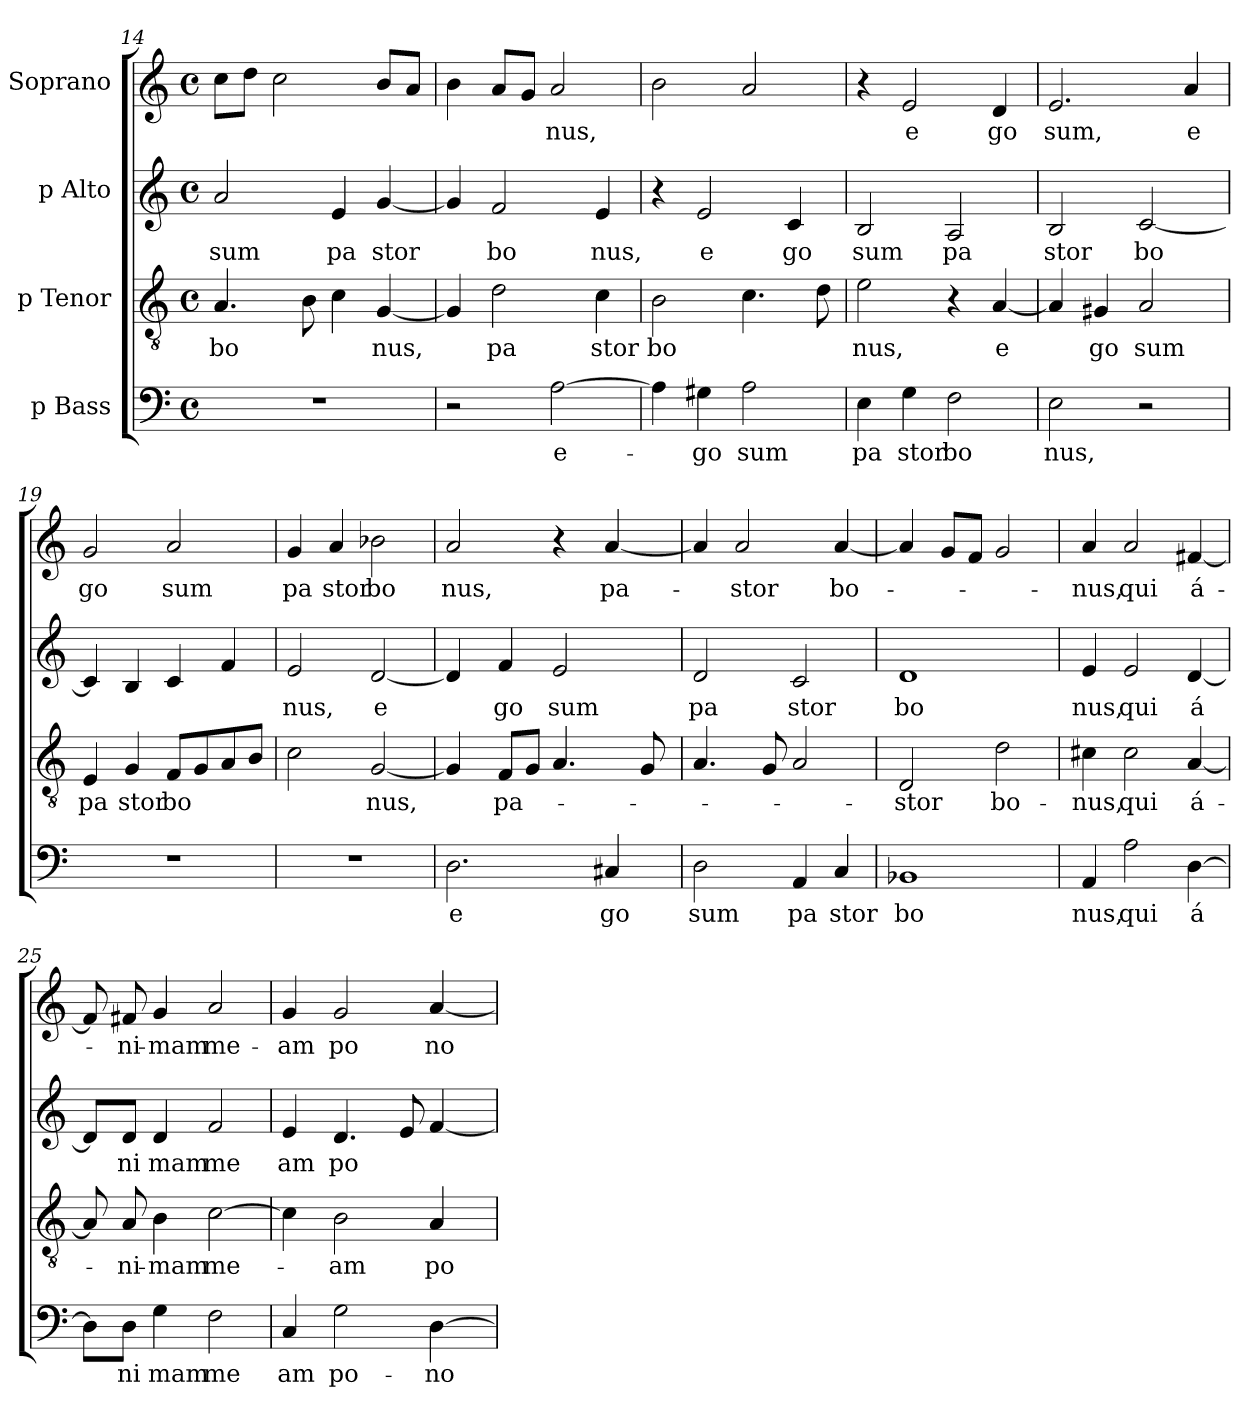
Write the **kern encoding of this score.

**kern	**text	**kern	**text	**kern	**text	**kern	**text
*part4	*part4	*part3	*part3	*part2	*part2	*part1	*part1
*staff4	*staff4	*staff3	*staff3	*staff2	*staff2	*staff1	*staff1
*I"p Bass	*	*I"p Tenor	*	*I"p Alto	*	*I"Soprano	*
*clefF4	*	*clefGv2	*	*clefG2	*	*clefG2	*
*M4/4	*	*M4/4	*	*M4/4	*	*M4/4	*
*met(c)	*	*met(c)	*	*met(c)	*	*met(c)	*
=14	=14	=14	=14	=14	=14	=14	=14
!	!	!	!LO:LY:b:cj	!	!LO:LY:b:cj	!	!
1r	.	4.A/	bo	2a/	sum	8cc\L	.
.	.	.	.	.	.	8dd\J	.
.	.	.	.	.	.	2cc\	.
.	.	8B\	.	.	.	.	.
!	!	!	!	!	!LO:LY:b:cj	!	!
.	.	4c\	.	4e/	pa	.	.
!	!	!	!LO:LY:b	!	!LO:LY:b	!	!
.	.	[<4G/	nus,	[<4g/	stor	8b/L	.
.	.	.	.	.	.	8a/J	.
=15	=15	=15	=15	=15	=15	=15	=15
2r	.	4G/]	.	4g/]	.	4b\	.
!	!	!	!LO:LY:b:cj	!	!LO:LY:b:cj	!	!
.	.	2d\	pa	2f/	bo	8a/L	.
.	.	.	.	.	.	8g/J	.
!	!LO:LY:b:cj	!	!	!	!	!	!LO:LY:b
[>2A\	e-	.	.	.	.	2a/	nus,
!	!	!	!LO:LY:b:cj	!	!LO:LY:b:cj	!	!
.	.	4c\	stor	4e/	nus,	.	.
!!LO:LB:g=z
=16	=16	=16	=16	=16	=16	=16	=16
!	!	!	!LO:LY:b:cj	!	!	!	!
4A\]	.	2B\	bo	4r	.	2b\	.
!	!LO:LY:b:cj	!	!	!	!LO:LY:b:cj	!	!
4G#X\	-go	.	.	2e/	e	.	.
!	!LO:LY:b:cj	!	!	!	!	!	!
2A\	sum	4.c\	.	.	.	2a/	.
!	!	!	!	!	!LO:LY:b:cj	!	!
.	.	.	.	4c/	go	.	.
.	.	8d\	.	.	.	.	.
=17	=17	=17	=17	=17	=17	=17	=17
!	!LO:LY:b:cj	!	!LO:LY:b:cj	!	!LO:LY:b:cj	!	!
4E\	pa	2e\	nus,	2B/	sum	4r	.
!	!LO:LY:b:cj	!	!	!	!	!	!LO:LY:b:cj
4G\	stor	.	.	.	.	2e/	e
!	!LO:LY:b:cj	!	!	!	!LO:LY:b:cj	!	!
2F\	bo	4r	.	2A/	pa	.	.
!	!	!	!LO:LY:b:cj	!	!	!	!LO:LY:b:cj
.	.	[<4A/	e	.	.	4d/	go
=18	=18	=18	=18	=18	=18	=18	=18
!	!LO:LY:b:cj	!	!	!	!LO:LY:b:cj	!	!LO:LY:b:cj
2E\	nus,	4A/]	.	2B/	stor	2.e/	sum,
!	!	!	!LO:LY:b:cj	!	!	!	!
.	.	4G#X/	go	.	.	.	.
!	!	!	!LO:LY:b:cj	!	!LO:LY:b:cj	!	!
2r	.	2A/	sum	[<2c/	bo	.	.
!	!	!	!	!	!	!	!LO:LY:b:cj
.	.	.	.	.	.	4a/	e
=19	=19	=19	=19	=19	=19	=19	=19
!	!	!	!LO:LY:b:cj	!	!	!	!LO:LY:b:cj
1r	.	4E/	pa	4c/]	.	2g/	go
!	!	!	!LO:LY:b:cj	!	!	!	!
.	.	4G/	stor	4B/	.	.	.
!	!	!	!LO:LY:b:cj	!	!	!	!LO:LY:b:cj
.	.	8F/L	bo	4c/	.	2a/	sum
.	.	8G/	.	.	.	.	.
.	.	8A/	.	4f/	.	.	.
.	.	8B/J	.	.	.	.	.
=20	=20	=20	=20	=20	=20	=20	=20
!	!	!	!	!	!LO:LY:b:cj	!	!LO:LY:b:cj
1r	.	2c\	.	2e/	nus,	4g/	pa
!	!	!	!	!	!	!	!LO:LY:b:cj
.	.	.	.	.	.	4a/	stor
!	!	!	!LO:LY:b	!	!LO:LY:b:cj	!	!LO:LY:b:cj
.	.	[>2G/	nus,	[>2d/	e	2b-X\	bo
!!LO:PB:g=z
=21	=21	=21	=21	=21	=21	=21	=21
!	!LO:LY:b:cj	!	!	!	!	!	!LO:LY:b:cj
*	*	*	*	*^	*	*	*
2.D\	e	4G/]	.	4d/]	32.ryy	.	2a/	nus,
.	.	.	.	.	2ryy	.	.	.
!	!	!	!LO:LY:b:cj	!	!	!LO:LY:b:cj	!	!
.	.	8F/L	pa-	4f/	.	go	.	.
.	.	8G/J	.	.	.	.	.	.
!	!	!	!	!	!	!LO:LY:b:cj	!	!
.	.	4.A/	.	2e/	.	sum	4r	.
.	.	.	.	.	4ryy	.	.	.
!	!LO:LY:b:cj	!	!	!	!	!	!	!LO:LY:b:cj
4C#X/	go	.	.	.	.	.	[<4a/	pa-
.	.	.	.	.	8ryy	.	.	.
.	.	8G/	.	.	.	.	.	.
.	.	.	.	.	16ryy	.	.	.
.	.	.	.	.	64ryy	.	.	.
=22	=22	=22	=22	=22	=22	=22	=22	=22
!	!LO:LY:b:cj	!	!	!	!	!LO:LY:b:cj	!	!
*	*	*	*	*v	*v	*	*	*
2D\	sum	4.A/	.	2d/	pa	4a/]	.
!	!	!	!	!	!	!	!LO:LY:b:cj
.	.	.	.	.	.	2a/	-stor
.	.	8G/	.	.	.	.	.
!	!LO:LY:b:cj	!	!	!	!LO:LY:b:cj	!	!
4AA/	pa	2A/	.	2c/	stor	.	.
!	!LO:LY:b:cj	!	!	!	!	!	!LO:LY:b:cj
4C/	stor	.	.	.	.	[<4a/	bo-
=23	=23	=23	=23	=23	=23	=23	=23
!	!LO:LY:b:cj	!	!LO:LY:b:cj	!	!LO:LY:b:cj	!	!
1BB-X	bo	2D/	-stor	1d	bo	4a/]	.
.	.	.	.	.	.	8g/L	.
.	.	.	.	.	.	8f/J	.
!	!	!	!LO:LY:b:cj	!	!	!	!
.	.	2d\	bo-	.	.	2g/	.
=24	=24	=24	=24	=24	=24	=24	=24
!	!LO:LY:b:cj	!	!LO:LY:b:cj	!	!LO:LY:b:cj	!	!LO:LY:b:cj
4AA/	nus,	4c#X\	-nus,	4e/	nus,	4a/	-nus,
!	!LO:LY:b:cj	!	!LO:LY:b:cj	!	!LO:LY:b:cj	!	!LO:LY:b:cj
2A\	qui	2c#\	qui	2e/	qui	2a/	qui
!	!LO:LY:b:cj	!	!LO:LY:b:cj	!	!LO:LY:b:cj	!	!LO:LY:b:cj
[>4D\	á	[<4A/	á-	[<4d/	á	[<4f#X/	á-
=25	=25	=25	=25	=25	=25	=25	=25
8D\L]	.	8A/]	.	8d/L]	.	8f#/]	.
!	!LO:LY:b:cj	!	!LO:LY:b:cj	!	!LO:LY:b:cj	!	!LO:LY:b:cj
8D\J	ni	8A/	-ni-	8d/J	ni	8f#X/	-ni-
!	!LO:LY:b:cj	!	!LO:LY:b:cj	!	!LO:LY:b:cj	!	!LO:LY:b:cj
4G\	mam	4B\	-mam	4d/	mam	4g/	-mam
!	!LO:LY:b:cj	!	!LO:LY:b	!	!LO:LY:b:cj	!	!LO:LY:b:cj
2F\	me	[<2c\	me-	2f/	me	2a/	me-
!!LO:LB:g=z
=26	=26	=26	=26	=26	=26	=26	=26
!	!LO:LY:b:cj	!	!	!	!LO:LY:b:cj	!	!LO:LY:b:cj
*	*	*^	*	*	*	*	*
4C/	am	4c\]	32.ryy	.	4e/	am	4g/	-am
.	.	.	2ryy	.	.	.	.	.
!	!LO:LY:b:cj	!	!	!LO:LY:b:cj	!	!LO:LY:b:cj	!	!LO:LY:b:cj
2G\	po-	2B\	.	-am	4.d/	po	2g/	po
.	.	.	4ryy	.	.	.	.	.
.	.	.	.	.	8e/	.	.	.
!	!LO:LY:b:cj	!	!	!LO:LY:b:cj	!	!	!	!LO:LY:b:cj
[>4D\	-no	4A/	.	po	[<4f/	.	[<4a/	no
.	.	.	8ryy	.	.	.	.	.
.	.	.	16ryy	.	.	.	.	.
.	.	.	64ryy	.	.	.	.	.
*	*	*v	*v	*	*	*	*	*
=	=	=	=	=	=	=	=
*-	*-	*-	*-	*-	*-	*-	*-
